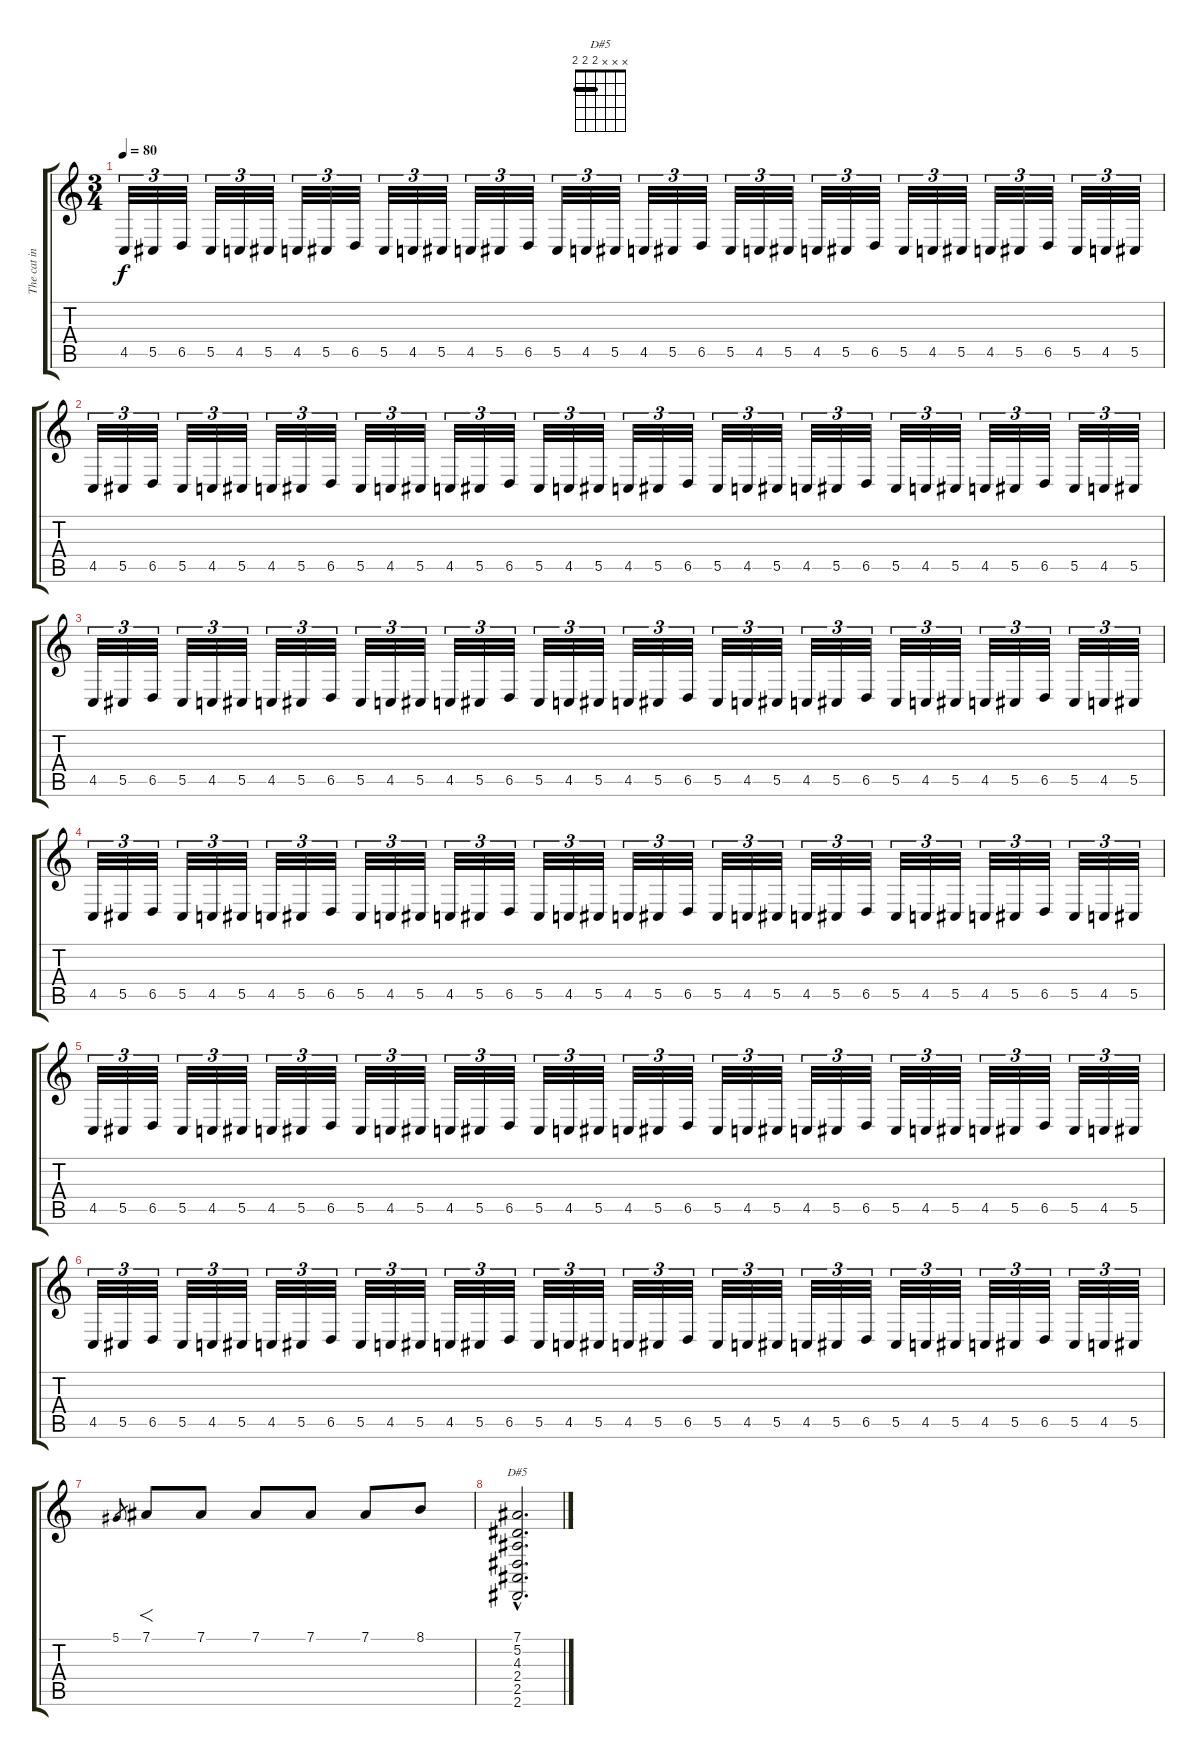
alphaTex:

\track ("The cat in the hat" "The cat in") {instrument orchestralharp}
\staff {score tabs}
\tuning (Eb4 Bb3 Gb3 Db3 Ab2 Db2) {hide}
\chord ("D#5" x x x 2 2 2) {barre 2}
\ts (3 4)
\tempo 80
\clef g2
\ks c
4.5.32{tu (3 2) dy f} 5.5.32{tu (3 2)} 6.5.32{tu (3 2)} 5.5.32{tu (3 2)} 4.5.32{tu (3 2)} 5.5.32{tu (3 2)} 4.5.32{tu (3 2)} 5.5.32{tu (3 2)} 6.5.32{tu (3 2)} 5.5.32{tu (3 2)} 4.5.32{tu (3 2)} 5.5.32{tu (3 2)} 4.5.32{tu (3 2)} 5.5.32{tu (3 2)} 6.5.32{tu (3 2)} 5.5.32{tu (3 2)} 4.5.32{tu (3 2)} 5.5.32{tu (3 2)} 4.5.32{tu (3 2)} 5.5.32{tu (3 2)} 6.5.32{tu (3 2)} 5.5.32{tu (3 2)} 4.5.32{tu (3 2)} 5.5.32{tu (3 2)} 4.5.32{tu (3 2)} 5.5.32{tu (3 2)} 6.5.32{tu (3 2)} 5.5.32{tu (3 2)} 4.5.32{tu (3 2)} 5.5.32{tu (3 2)} 4.5.32{tu (3 2)} 5.5.32{tu (3 2)} 6.5.32{tu (3 2)} 5.5.32{tu (3 2)} 4.5.32{tu (3 2)} 5.5.32{tu (3 2)} |
4.5.32{tu (3 2)} 5.5.32{tu (3 2)} 6.5.32{tu (3 2)} 5.5.32{tu (3 2)} 4.5.32{tu (3 2)} 5.5.32{tu (3 2)} 4.5.32{tu (3 2)} 5.5.32{tu (3 2)} 6.5.32{tu (3 2)} 5.5.32{tu (3 2)} 4.5.32{tu (3 2)} 5.5.32{tu (3 2)} 4.5.32{tu (3 2)} 5.5.32{tu (3 2)} 6.5.32{tu (3 2)} 5.5.32{tu (3 2)} 4.5.32{tu (3 2)} 5.5.32{tu (3 2)} 4.5.32{tu (3 2)} 5.5.32{tu (3 2)} 6.5.32{tu (3 2)} 5.5.32{tu (3 2)} 4.5.32{tu (3 2)} 5.5.32{tu (3 2)} 4.5.32{tu (3 2)} 5.5.32{tu (3 2)} 6.5.32{tu (3 2)} 5.5.32{tu (3 2)} 4.5.32{tu (3 2)} 5.5.32{tu (3 2)} 4.5.32{tu (3 2)} 5.5.32{tu (3 2)} 6.5.32{tu (3 2)} 5.5.32{tu (3 2)} 4.5.32{tu (3 2)} 5.5.32{tu (3 2)} |
4.5.32{tu (3 2)} 5.5.32{tu (3 2)} 6.5.32{tu (3 2)} 5.5.32{tu (3 2)} 4.5.32{tu (3 2)} 5.5.32{tu (3 2)} 4.5.32{tu (3 2)} 5.5.32{tu (3 2)} 6.5.32{tu (3 2)} 5.5.32{tu (3 2)} 4.5.32{tu (3 2)} 5.5.32{tu (3 2)} 4.5.32{tu (3 2)} 5.5.32{tu (3 2)} 6.5.32{tu (3 2)} 5.5.32{tu (3 2)} 4.5.32{tu (3 2)} 5.5.32{tu (3 2)} 4.5.32{tu (3 2)} 5.5.32{tu (3 2)} 6.5.32{tu (3 2)} 5.5.32{tu (3 2)} 4.5.32{tu (3 2)} 5.5.32{tu (3 2)} 4.5.32{tu (3 2)} 5.5.32{tu (3 2)} 6.5.32{tu (3 2)} 5.5.32{tu (3 2)} 4.5.32{tu (3 2)} 5.5.32{tu (3 2)} 4.5.32{tu (3 2)} 5.5.32{tu (3 2)} 6.5.32{tu (3 2)} 5.5.32{tu (3 2)} 4.5.32{tu (3 2)} 5.5.32{tu (3 2)} |
4.5.32{tu (3 2)} 5.5.32{tu (3 2)} 6.5.32{tu (3 2)} 5.5.32{tu (3 2)} 4.5.32{tu (3 2)} 5.5.32{tu (3 2)} 4.5.32{tu (3 2)} 5.5.32{tu (3 2)} 6.5.32{tu (3 2)} 5.5.32{tu (3 2)} 4.5.32{tu (3 2)} 5.5.32{tu (3 2)} 4.5.32{tu (3 2)} 5.5.32{tu (3 2)} 6.5.32{tu (3 2)} 5.5.32{tu (3 2)} 4.5.32{tu (3 2)} 5.5.32{tu (3 2)} 4.5.32{tu (3 2)} 5.5.32{tu (3 2)} 6.5.32{tu (3 2)} 5.5.32{tu (3 2)} 4.5.32{tu (3 2)} 5.5.32{tu (3 2)} 4.5.32{tu (3 2)} 5.5.32{tu (3 2)} 6.5.32{tu (3 2)} 5.5.32{tu (3 2)} 4.5.32{tu (3 2)} 5.5.32{tu (3 2)} 4.5.32{tu (3 2)} 5.5.32{tu (3 2)} 6.5.32{tu (3 2)} 5.5.32{tu (3 2)} 4.5.32{tu (3 2)} 5.5.32{tu (3 2)} |
4.5.32{tu (3 2)} 5.5.32{tu (3 2)} 6.5.32{tu (3 2)} 5.5.32{tu (3 2)} 4.5.32{tu (3 2)} 5.5.32{tu (3 2)} 4.5.32{tu (3 2)} 5.5.32{tu (3 2)} 6.5.32{tu (3 2)} 5.5.32{tu (3 2)} 4.5.32{tu (3 2)} 5.5.32{tu (3 2)} 4.5.32{tu (3 2)} 5.5.32{tu (3 2)} 6.5.32{tu (3 2)} 5.5.32{tu (3 2)} 4.5.32{tu (3 2)} 5.5.32{tu (3 2)} 4.5.32{tu (3 2)} 5.5.32{tu (3 2)} 6.5.32{tu (3 2)} 5.5.32{tu (3 2)} 4.5.32{tu (3 2)} 5.5.32{tu (3 2)} 4.5.32{tu (3 2)} 5.5.32{tu (3 2)} 6.5.32{tu (3 2)} 5.5.32{tu (3 2)} 4.5.32{tu (3 2)} 5.5.32{tu (3 2)} 4.5.32{tu (3 2)} 5.5.32{tu (3 2)} 6.5.32{tu (3 2)} 5.5.32{tu (3 2)} 4.5.32{tu (3 2)} 5.5.32{tu (3 2)} |
4.5.32{tu (3 2)} 5.5.32{tu (3 2)} 6.5.32{tu (3 2)} 5.5.32{tu (3 2)} 4.5.32{tu (3 2)} 5.5.32{tu (3 2)} 4.5.32{tu (3 2)} 5.5.32{tu (3 2)} 6.5.32{tu (3 2)} 5.5.32{tu (3 2)} 4.5.32{tu (3 2)} 5.5.32{tu (3 2)} 4.5.32{tu (3 2)} 5.5.32{tu (3 2)} 6.5.32{tu (3 2)} 5.5.32{tu (3 2)} 4.5.32{tu (3 2)} 5.5.32{tu (3 2)} 4.5.32{tu (3 2)} 5.5.32{tu (3 2)} 6.5.32{tu (3 2)} 5.5.32{tu (3 2)} 4.5.32{tu (3 2)} 5.5.32{tu (3 2)} 4.5.32{tu (3 2)} 5.5.32{tu (3 2)} 6.5.32{tu (3 2)} 5.5.32{tu (3 2)} 4.5.32{tu (3 2)} 5.5.32{tu (3 2)} 4.5.32{tu (3 2)} 5.5.32{tu (3 2)} 6.5.32{tu (3 2)} 5.5.32{tu (3 2)} 4.5.32{tu (3 2)} 5.5.32{tu (3 2)} |
5.1.8{gr} 7.1.8{f} 7.1.8 7.1.8 7.1.8 7.1.8 8.1.8 |
(7.1{hac} 5.2{hac} 4.3{hac} 2.4{hac} 2.5{hac} 2.6{hac}).2{d ch "D#5"}
